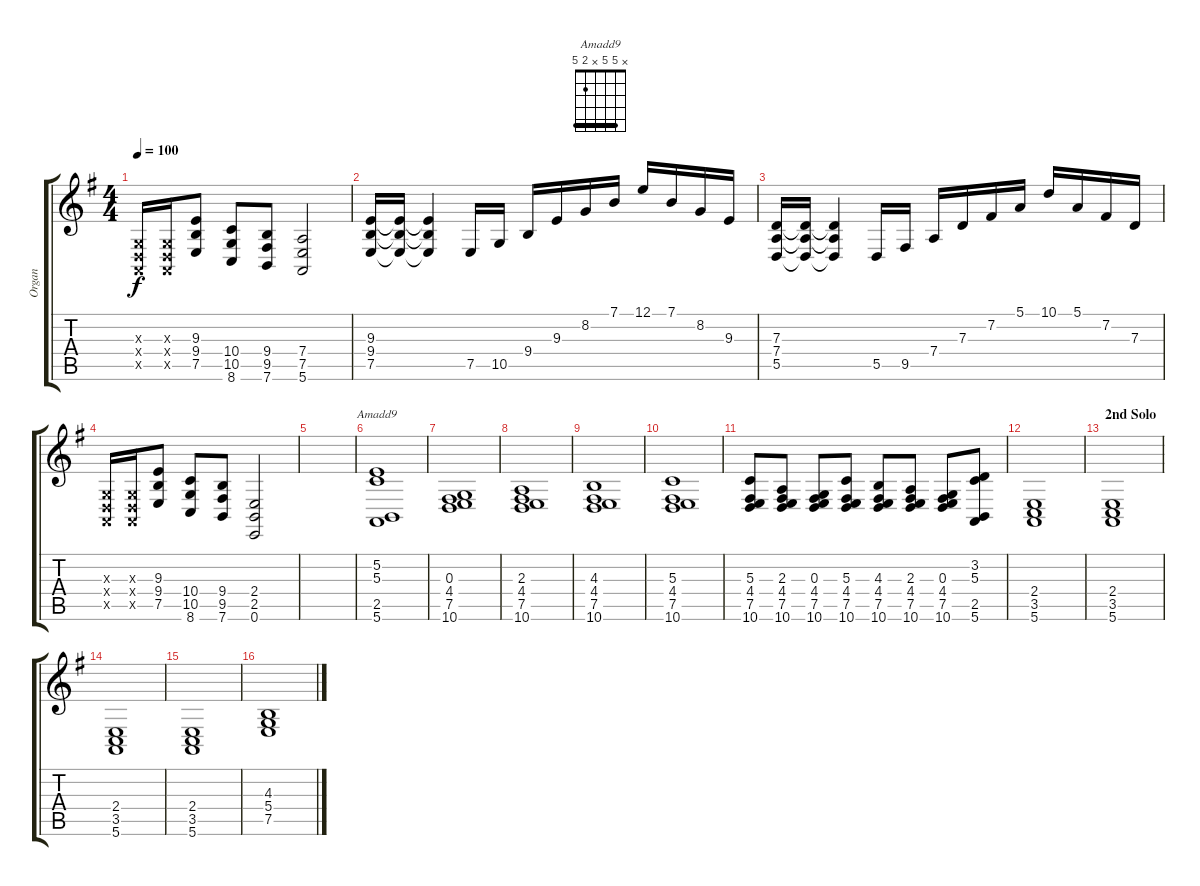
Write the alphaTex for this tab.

\track ("Organ" "Organ") {instrument drawbarorgan}
\staff {score tabs}
\tuning (E4 B3 G3 D3 A2 E2) {hide}
\chord ("Amadd9" x 5 5 x 2 5) {barre 5}
\ts (4 4)
\tempo 100
\clef g2
\ks eminor
(0.3{x} 0.4{x} 0.5{x}).16{dy f} (0.3{x} 0.4{x} 0.5{x}).16 (9.3 9.4 7.5).8 (10.4 10.5 8.6).8 (9.4 9.5 7.6).8 (7.4 7.5 5.6).2 |
(9.3 9.4 7.5).16 (9.3{t} 9.4{t} 7.5{t}).16 (9.3{t} 9.4{t} 7.5{t}).4 7.5.16 10.5.16 9.4.16 9.3.16 8.2.16 7.1.16 12.1.16 7.1.16 8.2.16 9.3.16 |
(7.3 7.4 5.5).16 (7.3{t} 7.4{t} 5.5{t}).16 (7.3{t} 7.4{t} 5.5{t}).4 5.5.16 9.5.16 7.4.16 7.3.16 7.2.16 5.1.16 10.1.16 5.1.16 7.2.16 7.3.16 |
(0.3{x} 0.4{x} 0.5{x}).16 (0.3{x} 0.4{x} 0.5{x}).16 (9.3 9.4 7.5).8 (10.4 10.5 8.6).8 (9.4 9.5 7.6).8 (2.4 2.5 0.6).2 |
|
(5.2 5.3 2.5 5.6).1{ch "Amadd9"} |
(0.3 4.4 7.5 10.6).1 |
(2.3 4.4 7.5 10.6).1 |
(4.3 4.4 7.5 10.6).1 |
(5.3 4.4 7.5 10.6).1 |
(5.3 4.4 7.5 10.6).8 (2.3 4.4 7.5 10.6).8 (0.3 4.4 7.5 10.6).8 (5.3 4.4 7.5 10.6).8 (4.3 4.4 7.5 10.6).8 (2.3 4.4 7.5 10.6).8 (0.3 4.4 7.5 10.6).8 (3.2 5.3 2.5 5.6).8 |
(2.4 3.5 5.6).1 |
\section ("" "2nd Solo")
(2.4 3.5 5.6).1{volume 14} |
(2.4 3.5 5.6).1 |
(2.4 3.5 5.6).1 |
(4.3 5.4 7.5).1
